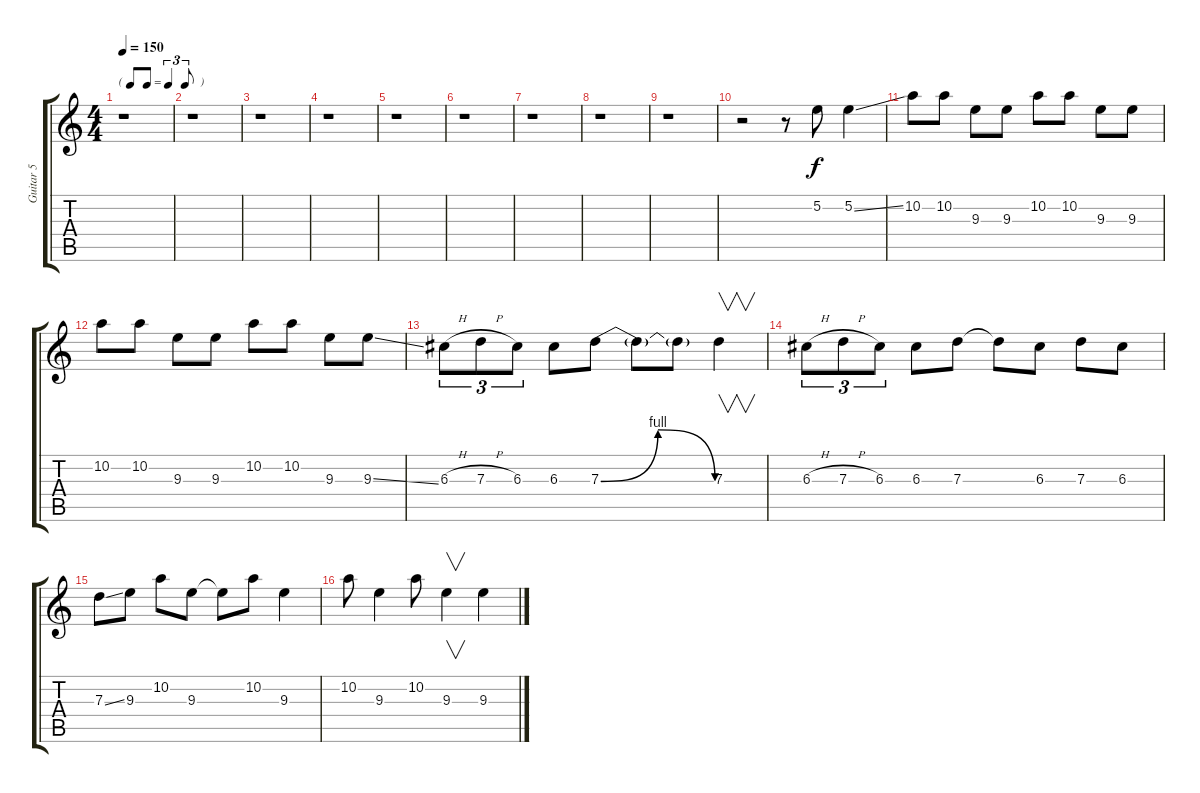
\track ("Guitar 5" "Guitar 5") {instrument overdrivenguitar}
\staff {score tabs}
\tuning (E4 B3 G3 D3 A2 E2) {hide}
\ts (4 4)
\tf triplet8th
\tempo 150
\clef g2
\ks c
r.1{dy f} |
r.1 |
r.1 |
r.1 |
r.1 |
r.1 |
r.1 |
r.1 |
r.1 |
r.2 r.8 5.2.8 5.2{ss}.4 |
10.2.8 10.2.8 9.3.8 9.3.8 10.2.8 10.2.8 9.3.8 9.3.8 |
10.2.8 10.2.8 9.3.8 9.3.8 10.2.8 10.2.8 9.3.8 9.3{ss}.8 |
6.3{h}.8{tu (3 2)} 7.3{h}.8{tu (3 2)} 6.3.8{tu (3 2)} 6.3.8 7.3{be (bendrelease 0 0 30 4 45 4 60 0)}.8 7.3{t}.8 7.3{t}.8 7.3.4{v} |
6.3{h}.8{tu (3 2)} 7.3{h}.8{tu (3 2)} 6.3.8{tu (3 2)} 6.3.8 7.3.8 7.3{t}.8 6.3.8 7.3.8 6.3.8 |
7.3{ss}.8 9.3.8 10.2.8 9.3.8 9.3{t}.8 10.2.8 9.3.4 |
10.2.8 9.3.4 10.2.8 9.3.4{v} 9.3{ss}.4
